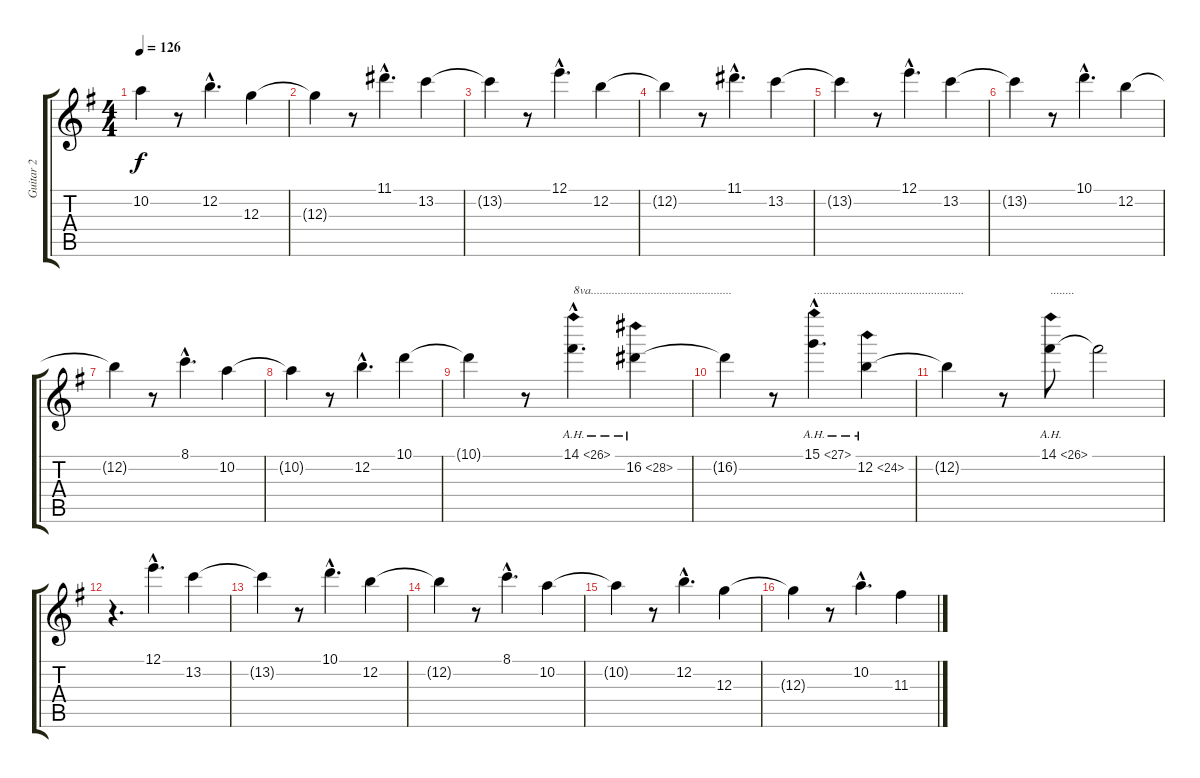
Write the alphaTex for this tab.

\track ("Guitar 2" "Guitar 2") {instrument electricguitarjazz}
\staff {score tabs}
\tuning (E4 B3 G3 D3 A2 E2) {hide}
\ts (4 4)
\tempo 126
\clef g2
\ks g
10.2{t}.4{dy f} r.8 12.2{hac}.4{d} 12.3.4 |
12.3{t}.4 r.8 11.1{hac}.4{d} 13.2.4 |
13.2{t}.4 r.8 12.1{hac}.4{d} 12.2.4 |
12.2{t}.4 r.8 11.1{hac}.4{d} 13.2.4 |
13.2{t}.4 r.8 12.1{hac}.4{d} 13.2.4 |
13.2{t}.4 r.8 10.1{hac}.4{d} 12.2.4 |
12.2{t}.4 r.8 8.1{hac}.4{d} 10.2.4 |
10.2{t}.4 r.8 12.2{hac}.4{d} 10.1.4 |
10.1{t}.4 r.8 14.1{ah 12 hac}.4{d txt "8va..............................................."} 16.2{ah 12}.4 |
16.2{t}.4 r.8 15.1{ah 12 hac}.4{d txt ".................................................."} 12.2{ah 12}.4 |
12.2{t}.4 r.8 14.1{ah 12}.8{txt "........"} 14.1{t}.2 |
r.4{d} 12.1{hac}.4{d} 13.2.4 |
13.2{t}.4 r.8 10.1{hac}.4{d} 12.2.4 |
12.2{t}.4 r.8 8.1{hac}.4{d} 10.2.4 |
10.2{t}.4 r.8 12.2{hac}.4{d} 12.3.4 |
12.3{t}.4 r.8 10.2{hac}.4{d} 11.3.4
